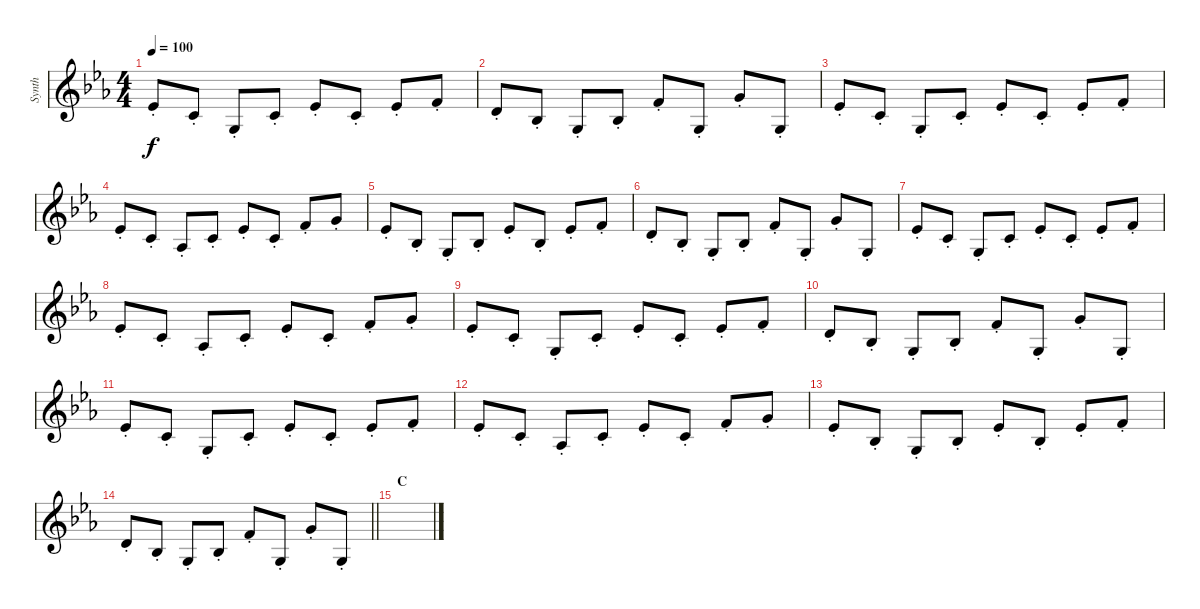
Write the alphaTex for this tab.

\track ("Synth" "Synth") {instrument stringensemble1}
\staff {score}
\tuning (D4 A3 F3 C3 G2 C2) {hide}
\ts (4 4)
\tempo 100
\clef g2
\ks eb
1.1{st}.8{dy f} 7.3{st}.8 2.3{st}.8 7.3{st}.8 1.1{st}.8 7.3{st}.8 1.1{st}.8 3.1{st}.8 |
0.1{st}.8 1.2{st}.8 2.3{st}.8 1.2{st}.8 3.1{st}.8 2.3{st}.8 5.1{st}.8 2.3{st}.8 |
1.1{st}.8 3.2{st}.8 2.3{st}.8 3.2{st}.8 1.1{st}.8 3.2{st}.8 1.1{st}.8 3.1{st}.8 |
1.1{st}.8 3.2{st}.8 3.3{st}.8 3.2{st}.8 1.1{st}.8 3.2{st}.8 3.1{st}.8 5.1{st}.8 |
1.1{st}.8 1.2{st}.8 2.3{st}.8 1.2{st}.8 1.1{st}.8 1.2{st}.8 1.1{st}.8 3.1{st}.8 |
0.1{st}.8 1.2{st}.8 2.3{st}.8 1.2{st}.8 3.1{st}.8 2.3{st}.8 5.1{st}.8 2.3{st}.8 |
1.1{st}.8 3.2{st}.8 2.3{st}.8 3.2{st}.8 1.1{st}.8 3.2{st}.8 1.1{st}.8 3.1{st}.8 |
1.1{st}.8 3.2{st}.8 3.3{st}.8 3.2{st}.8 1.1{st}.8 3.2{st}.8 3.1{st}.8 5.1{st}.8 |
1.1{st}.8 7.3{st}.8 2.3{st}.8 7.3{st}.8 1.1{st}.8 7.3{st}.8 1.1{st}.8 3.1{st}.8 |
0.1{st}.8 1.2{st}.8 2.3{st}.8 1.2{st}.8 3.1{st}.8 2.3{st}.8 5.1{st}.8 2.3{st}.8 |
1.1{st}.8 3.2{st}.8 2.3{st}.8 3.2{st}.8 1.1{st}.8 3.2{st}.8 1.1{st}.8 3.1{st}.8 |
1.1{st}.8 3.2{st}.8 3.3{st}.8 3.2{st}.8 1.1{st}.8 3.2{st}.8 3.1{st}.8 5.1{st}.8 |
1.1{st}.8 1.2{st}.8 2.3{st}.8 1.2{st}.8 1.1{st}.8 1.2{st}.8 1.1{st}.8 3.1{st}.8 |
\barLineRight lightlight
0.1{st}.8 1.2{st}.8 2.3{st}.8 1.2{st}.8 3.1{st}.8 2.3{st}.8 5.1{st}.8 2.3{st}.8 |
\section ("" "C")
